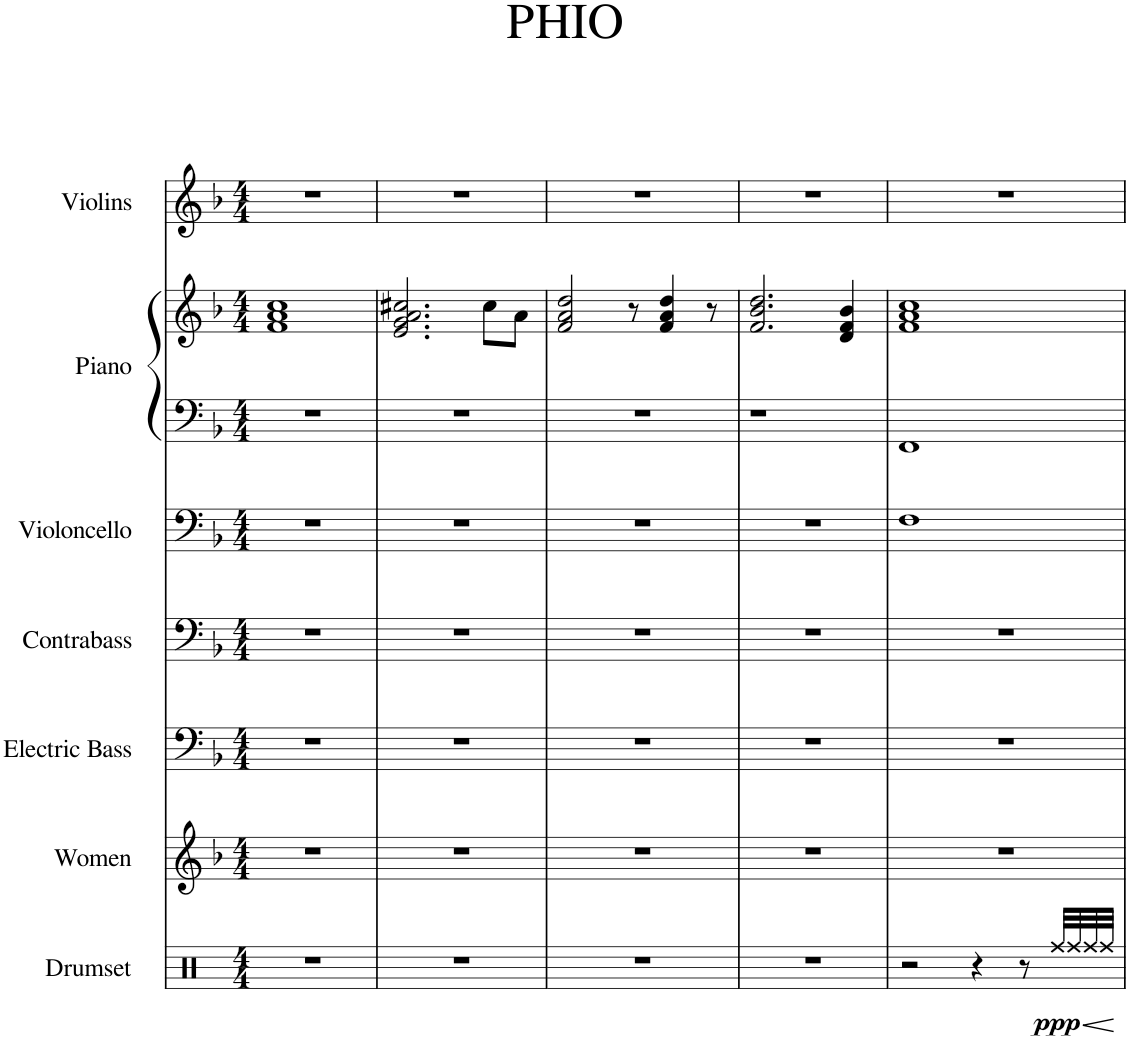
**kern	**dynam	**kern	**kern	**kern	**kern	**kern	**kern	**kern
*part7	*part7	*part6	*part5	*part4	*part3	*part2	*part2	*part1
*staff8	*staff8	*staff7	*staff6	*staff5	*staff4	*staff3	*staff2	*staff1
*I"Drumset	*	*I"Women	*I"Electric Bass	*I"Contrabass	*I"Violoncello	*I"Piano	*	*I"Violins
*I'D. Set	*	*I'W.	*I'El. B.	*I'Cb.	*I'Vc.	*I'Pno.	*	*I'Vlns.
*clefX	*	*clefG2	*clefF4	*clefF4	*clefF4	*clefF4	*clefG2	*clefG2
*	*	*	*Trd7c12	*Trd7c12	*	*	*	*
*k[]	*	*k[b-]	*k[b-]	*k[b-]	*k[b-]	*k[b-]	*k[b-]	*k[b-]
*M4/4	*	*M4/4	*M4/4	*M4/4	*M4/4	*M4/4	*M4/4	*M4/4
=1	=1	=1	=1	=1	=1	=1	=1	=1
1r	.	1r	1r	1r	1r	1r	1f 1a 1cc	1r
=2	=2	=2	=2	=2	=2	=2	=2	=2
1r	.	1r	1r	1r	1r	1r	2.e/ 2.g/ 2.a/ 2.cc#X/	1r
.	.	.	.	.	.	.	8cc#\L	.
.	.	.	.	.	.	.	8a\J	.
=3	=3	=3	=3	=3	=3	=3	=3	=3
1r	.	1r	1r	1r	1r	1r	2f/ 2a/ 2dd/	1r
.	.	.	.	.	.	.	8r	.
.	.	.	.	.	.	.	4f/ 4a/ 4dd/	.
.	.	.	.	.	.	.	8r	.
=4	=4	=4	=4	=4	=4	=4	=4	=4
1r	.	1r	1r	1r	1r	1r	2.f/ 2.b-/ 2.dd/	1r
.	.	.	.	.	.	.	4d/ 4f/ 4b-/	.
=5	=5	=5	=5	=5	=5	=5	=5	=5
2r	.	1r	1r	1r	1F	1FF	1f 1a 1cc	1r
4r	.	.	.	.	.	.	.	.
8r	.	.	.	.	.	.	.	.
!	!LO:HP:b	!	!	!	!	!	!	!
!	!LO:DY:n=1:b	!	!	!	!	!	!	!
32Rff/LLL	< ppp	.	.	.	.	.	.	.
32Rff/	.	.	.	.	.	.	.	.
32Rff/	.	.	.	.	.	.	.	.
32Rff/JJJ	.	.	.	.	.	.	.	.
.	[	.	.	.	.	.	.	.
=	=	=	=	=	=	=	=	=
*-	*-	*-	*-	*-	*-	*-	*-	*-
